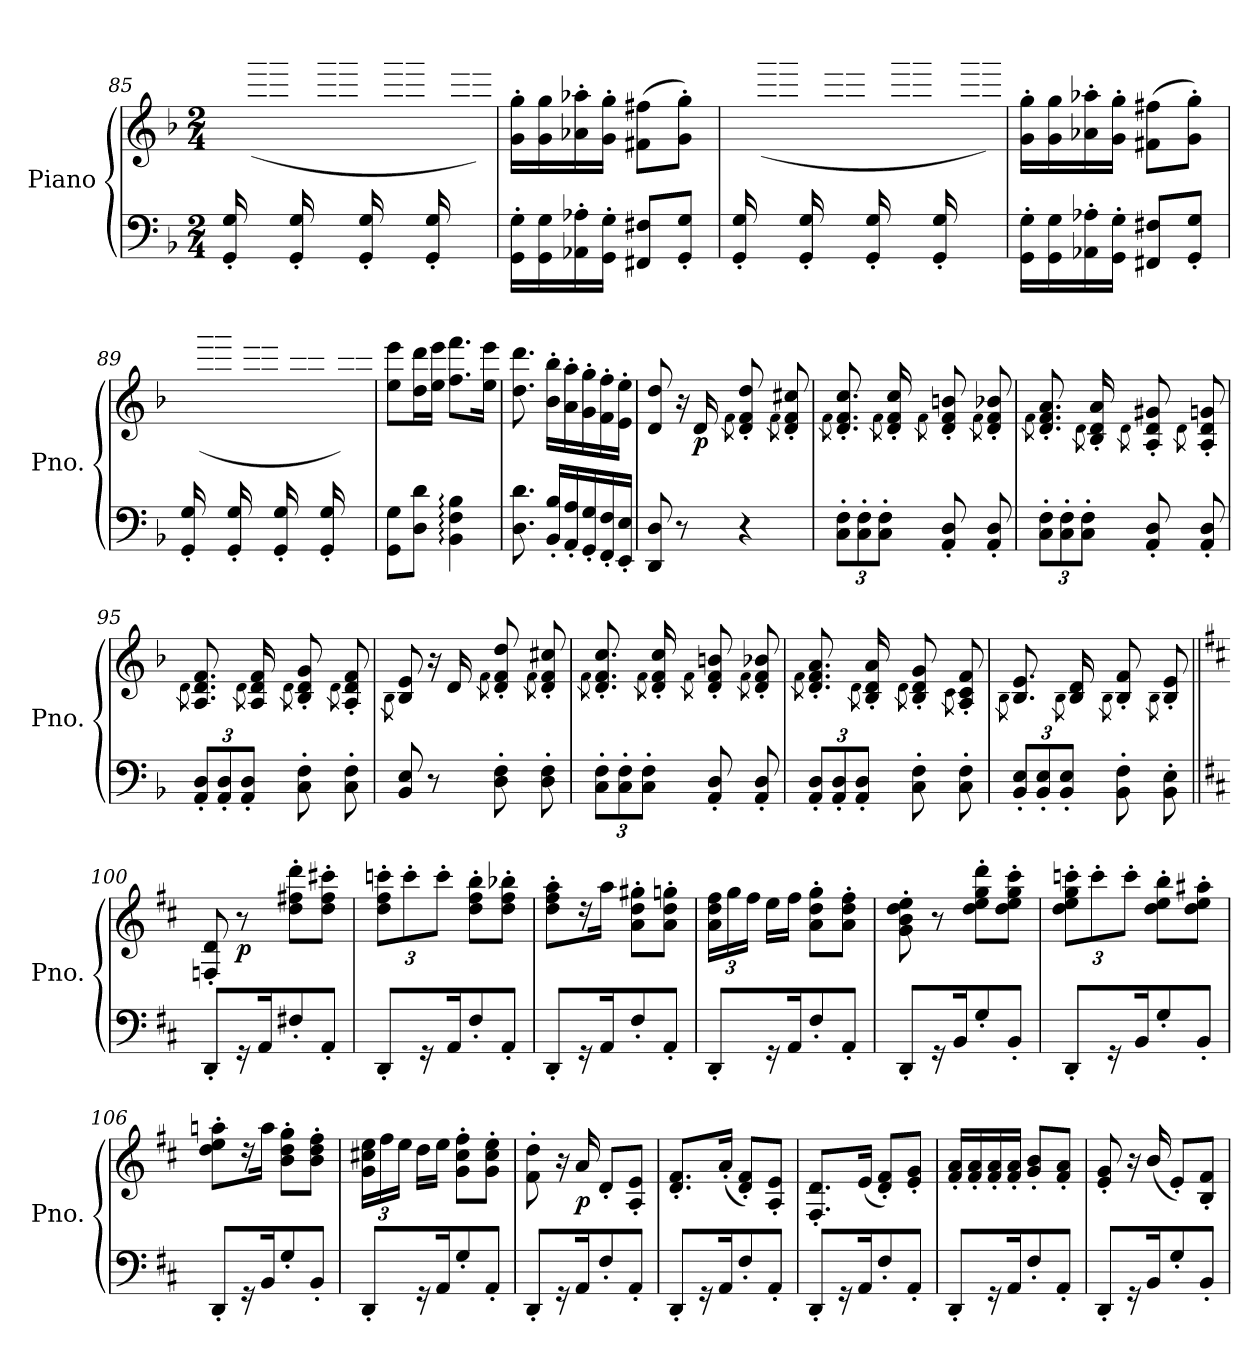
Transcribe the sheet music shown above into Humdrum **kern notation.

**kern	**kern	**dynam
*part1	*part1	*part1
*staff2	*staff1	*staff1/2
*I"Piano	*	*
*I'Pno.	*	*
*clefF4	*clefG2	*
*k[b-]	*k[b-]	*
*F:	*F:	*
*M2/4	*M2/4	*
=85	=85	=85
*	*^	*
16GG/' 16G/'LL	2ryy	16ryy	.
16ryy	.	(>32gg\ 32ddd\ 32ggg\L	.
.	.	32gg\ 32ddd\ 32ggg\J	.
16GG/' 16G/'	.	16ryy	.
16ryy	.	32aa-X\ 32eee-X\ 32aaa-X\L	.
.	.	32aa-\ 32eee-\ 32aaa-\J	.
16GG/' 16G/'	.	16ryy	.
16ryy	.	32gg\ 32ddd\ 32ggg\L	.
.	.	32gg\ 32ddd\ 32ggg\J	.
16GG/' 16G/'	.	16ryy	.
16ryy	.	32ff\ 32ccc\ 32fff\L	.
.	.	32ff\ 32ccc\ 32fff\JJJ)	.
*	*v	*v	*
=86	=86	=86
16GG\' 16G\'LL	16g\' 16gg\'LL	.
16GG\ 16G\	16g\ 16gg\	.
16AA-X\' 16A-X\'	16a-X\' 16aa-X\'	.
16GG\' 16G\'JJ	16g\' 16gg\'JJ	.
8FF#X/ 8F#X/L	(>8f#X\ 8ff#X\L	.
8GG/' 8G/'J	8g\' 8gg\'J)	.
!!LO:LB:g=z
=87	=87	=87
*	*^	*
16GG/' 16G/'LL	2ryy	16ryy	.
16ryy	.	(>32gg\ 32ddd\ 32ggg\L	.
.	.	32gg\ 32ddd\ 32ggg\J	.
16GG/' 16G/'	.	16ryy	.
16ryy	.	32ff\ 32ccc\ 32fff\L	.
.	.	32ff\ 32ccc\ 32fff\J	.
16GG/' 16G/'	.	16ryy	.
16ryy	.	32gg\ 32ddd\ 32ggg\L	.
.	.	32gg\ 32ddd\ 32ggg\J	.
16GG/' 16G/'	.	16ryy	.
16ryy	.	32aa-X\ 32eee-X\ 32aaa-X\L	.
.	.	32aa-\ 32eee-\ 32aaa-\JJJ)	.
*	*v	*v	*
=88	=88	=88
16GG\' 16G\'LL	16g\' 16gg\'LL	.
16GG\ 16G\	16g\ 16gg\	.
16AA-X\' 16A-X\'	16a-X\' 16aa-X\'	.
16GG\' 16G\'JJ	16g\' 16gg\'JJ	.
8FF#X/ 8F#X/L	(>8f#X\ 8ff#X\L	.
8GG/' 8G/'J	8g\' 8gg\'J)	.
=89	=89	=89
*	*^	*
16GG/' 16G/'LL	2ryy	16ryy	.
16ryy	.	(>32gg\ 32ddd\ 32ggg\L	.
.	.	32gg\ 32ddd\ 32ggg\J	.
16GG/' 16G/'	.	16ryy	.
16ryy	.	32ff\ 32ccc\ 32fff\L	.
.	.	32ff\ 32ccc\ 32fff\J	.
16GG/' 16G/'	.	16ryy	.
16ryy	.	32dd\ 32aa\ 32ddd\L	.
.	.	32dd\ 32aa\ 32ddd\J	.
16GG/' 16G/'	.	16ryy	.
16ryy	.	32cc-X\ 32ff\ 32ccc-X\L)	.
.	.	32cc-\ 32ff\ 32ccc-\JJJ	.
*	*v	*v	*
=90	=90	=90
8GG\ 8G\L	8ee\ 8eee\L	.
8D\ 8d\J	16dd\ 16ddd\L	.
.	16ee\ 16eee\JJ	.
4BB-\: 4F\: 4B-\:	8.ff\ 8.fff\L	.
.	16ee\ 16eee\Jk	.
!!LO:LB:g=z
=91	=91	=91
8.D\ 8.d\	8.dd\ 8.ddd\	.
16BB-/' 16B-/'LL	16b-\' 16bb-\'LL	.
16AA/' 16A/'	16a\' 16aa\'	.
16GG/' 16G/'	16g\' 16gg\'	.
16FF/' 16F/'	16f\' 16ff\'	.
16EE/' 16E/'JJ	16e\' 16ee\'JJ	.
=92	=92	=92
8DD/ 8D/	8d/ 8dd/	.
8r	16r	.
!	!	!LO:DY:b
.	16d/	p
.	8qf\	.
4r	8d/' 8f/' 8dd/'	.
.	8qf\	.
.	8d/' 8f/' 8cc#X/'	.
=93	=93	=93
.	8qf\	.
*Xbrackettup	*	*
12C\' 12F\'L	8.d/' 8.f/' 8.cc/'	.
12C\' 12F\'	.	.
12C\' 12F\'J	.	.
.	8qf\	.
.	16d/' 16f/' 16cc/'	.
.	8qf\	.
8AA/' 8D/'	8d/' 8f/' 8bn/'	.
.	8qf\	.
8AA/' 8D/'	8d/' 8f/' 8b-X/'	.
=94	=94	=94
.	8qf\	.
12C\' 12F\'L	8.d/' 8.f/' 8.a/'	.
12C\' 12F\'	.	.
12C\' 12F\'J	.	.
.	8qd\	.
.	16B-/' 16d/' 16a/'	.
.	8qd\	.
8AA/' 8D/'	8A/' 8d/' 8g#X/'	.
.	8qd\	.
8AA/' 8D/'	8A/' 8d/' 8gn/'	.
=95	=95	=95
.	8qd\	.
12AA/' 12D/'L	8.A/ 8.d/ 8.f/	.
12AA/' 12D/'	.	.
12AA/' 12D/'J	.	.
.	8qd\	.
.	16A/ 16d/ 16f/	.
.	8qd\	.
8C\' 8F\'	8B-/' 8d/' 8g/'	.
.	8qd\	.
8C\' 8F\'	8A/' 8d/' 8f/'	.
!!LO:LB:g=z
=96	=96	=96
.	8qB-\	.
8BB-/ 8E/	8B-/ 8e/	.
8r	16r	.
.	16d/	.
.	8qf\	.
8D\' 8F\'	8d/' 8f/' 8dd/'	.
.	8qf\	.
8D\' 8F\'	8d/' 8f/' 8cc#X/'	.
=97	=97	=97
.	8qf\	.
12C\' 12F\'L	8.d/' 8.f/' 8.cc/'	.
12C\' 12F\'	.	.
12C\' 12F\'J	.	.
.	8qf\	.
.	16d/' 16f/' 16cc/'	.
.	8qf\	.
8AA/' 8D/'	8d/' 8f/' 8bn/'	.
.	8qf\	.
8AA/' 8D/'	8d/' 8f/' 8b-X/'	.
=98	=98	=98
.	8qf\	.
12AA/' 12D/'L	8.d/' 8.f/' 8.a/'	.
12AA/' 12D/'	.	.
12AA/' 12D/'J	.	.
.	8qd\	.
.	16B-/' 16d/' 16a/'	.
.	8qd\	.
8C\' 8F\'	8B-/' 8d/' 8g/'	.
.	8qc\	.
8C\' 8F\'	8A/' 8c/' 8f/'	.
=99	=99	=99
.	8qB-\	.
12BB-/' 12E/'L	8.B-/ 8.e/	.
12BB-/' 12E/'	.	.
12BB-/' 12E/'J	.	.
.	8qB-\	.
.	16B-/ 16d/	.
.	8qB-\	.
8BB-\' 8F\'	8B-/' 8f/'	.
.	8qB-\	.
8BB-\' 8E\'	8B-/' 8e/'	.
!!LO:PB:g=z
=100||	=100||	=100||
*k[f#c#]	*k[f#c#]	*
*D:	*D:	*
8DD'/L	8Fn/' 8d/'	.
!	!	!LO:DY:b
16r	8r	p
16AA/K	.	.
8F#X'/	8dd\' 8ff#X\' 8ddd\'L	.
8AA'/J	8dd\' 8ff#\' 8ccc#X\'J	.
=101	=101	=101
*	*Xbrackettup	*
8DD'/L	12dd\' 12ff#\' 12cccn\'L	.
.	12ccc'\	.
16r	.	.
.	12ccc'\J	.
16AA/K	.	.
8F#'/	8dd\' 8ff#\' 8bb\'L	.
8AA'/J	8dd\' 8ff#\' 8bb-X\'J	.
=102	=102	=102
8DD'/L	8dd\' 8ff#\' 8aa\'L	.
16r	16rdd	.
16AA/K	16aa\Jk	.
8F#'/	8a\' 8dd\' 8gg#X\'L	.
8AA'/J	8a\' 8dd\' 8ggn\'J	.
=103	=103	=103
8DD'/L	24a\ 24dd\ 24ff#\LL	.
.	24gg\	.
.	24ff#\JJ	.
16r	16ee\LL	.
16AA/K	16ff#\JJ	.
8F#'/	8a\' 8dd\' 8gg\'L	.
8AA'/J	8a\' 8dd\' 8ff#\'J	.
=104	=104	=104
8DD'/L	8g\' 8b\' 8dd\' 8ee\'	.
16r	8r	.
16BB/K	.	.
8G'/	8dd\' 8ee\' 8gg\' 8ddd\'L	.
8BB'/J	8dd\' 8ee\' 8gg\' 8ccc#\'J	.
!!LO:LB:g=z
=105	=105	=105
8DD'/L	12dd\' 12ee\' 12gg\' 12cccn\'L	.
.	12ccc'\	.
16r	.	.
.	12ccc'\J	.
16BB/K	.	.
8G'/	8dd\' 8ee\' 8bb\'L	.
8BB'/J	8dd\' 8ee\' 8aa#X\'J	.
=106	=106	=106
8DD'/L	8dd\' 8ee\' 8aan\'L	.
16r	16rdd	.
16BB/K	16aa\Jk	.
8G'/	8b\' 8dd\' 8gg\'L	.
8BB'/J	8b\' 8dd\' 8ff#\'J	.
=107	=107	=107
8DD'/L	24g\ 24cc#X\ 24ee\LL	.
.	24ff#\	.
.	24ee\JJ	.
16r	16dd\LL	.
16AA/K	16ee\JJ	.
8G'/	8g\' 8cc#\' 8ff#\'L	.
8AA'/J	8g\' 8cc#\' 8ee\'J	.
=108	=108	=108
8DD'/L	8f#\' 8dd\'	.
16r	16r	.
!	!	!LO:DY:b
16AA/K	16a/	p
8F#'/	8d'/L	.
8AA'/J	8A/' 8e/'J	.
=109	=109	=109
8DD'/L	8.d/' 8.f#/'L	.
16r	.	.
16AA/K	(<16a'/Jk	.
8F#'/	8d/' 8f#/'L)	.
8AA'/J	8A/' 8e/'J	.
!!LO:LB:g=z
=110	=110	=110
8DD'/L	8.F#/' 8.d/'L	.
16r	.	.
16AA/K	(<16e/Jk	.
8F#'/	8d/' 8f#/'L)	.
8AA'/J	8e/' 8g/'J	.
=111	=111	=111
8DD'/L	16f#/' 16a/'LL	.
.	16f#/' 16a/'	.
16r	16f#/' 16a/'	.
16AA/K	16f#/' 16a/'JJ	.
8F#'/	8g/' 8b/'L	.
8AA'/J	8f#/' 8a/'J	.
=112	=112	=112
8DD'/L	8e/' 8g/'	.
16r	16r	.
16BB/K	(<16b/	.
8G'/	8e'/L)	.
8BB'/J	8B/' 8f#/'J	.
=	=	=
*-	*-	*-
